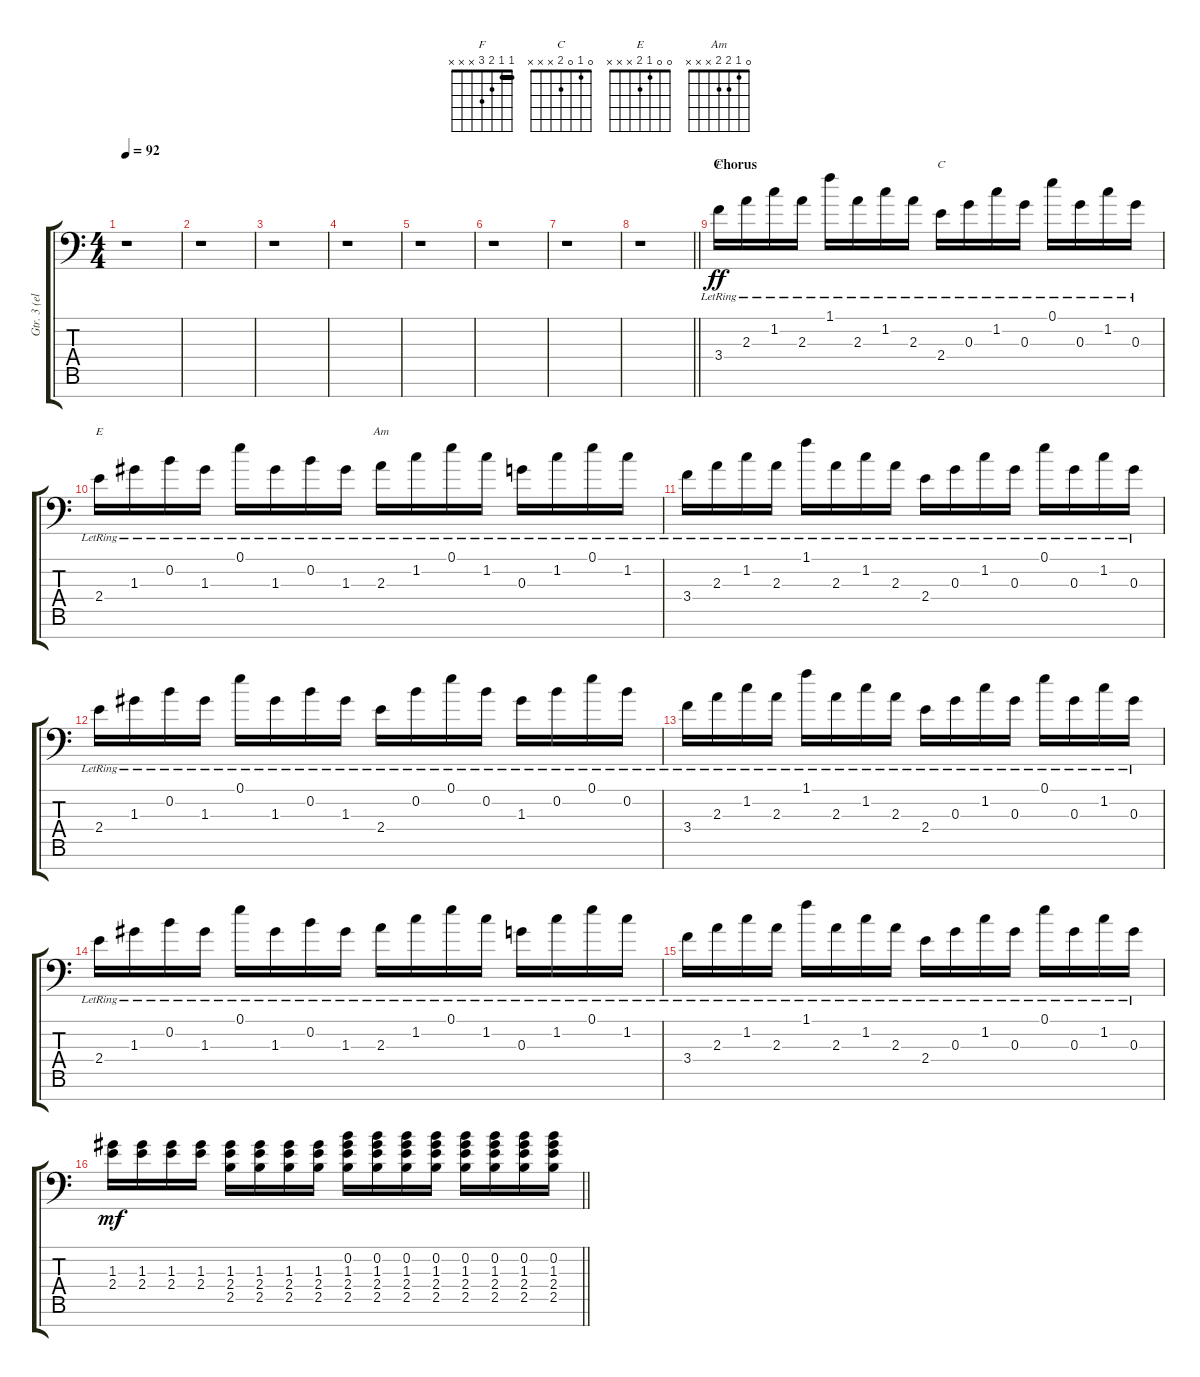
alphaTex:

\track ("Gtr. 3 (elec.)" "Gtr. 3 (el") {instrument electricguitarjazz}
\staff {score tabs}
\tuning (E4 B3 G3 D3 A2 E2 A1) {hide}
\chord ("F" 1 1 2 3 x x x) {barre 1}
\chord ("C" 0 1 0 2 x x x)
\chord ("E" 0 0 1 2 x x x)
\chord ("Am" 0 1 2 2 x x x)
\ts (4 4)
\tempo 92
\clef f4
\ks c
r.1{dy f} |
r.1 |
r.1 |
r.1 |
r.1 |
r.1 |
r.1 |
\barLineRight lightlight
r.1 |
\section ("" "Chorus")
3.4{lr}.16{ch "F" dy ff} 2.3{lr}.16 1.2{lr}.16 2.3{lr}.16 1.1{lr}.16 2.3{lr}.16 1.2{lr}.16 2.3{lr}.16 2.4{lr}.16{ch "C"} 0.3{lr}.16 1.2{lr}.16 0.3{lr}.16 0.1{lr}.16 0.3{lr}.16 1.2{lr}.16 0.3{lr}.16 |
2.4{lr}.16{ch "E"} 1.3{lr}.16 0.2{lr}.16 1.3{lr}.16 0.1{lr}.16 1.3{lr}.16 0.2{lr}.16 1.3{lr}.16 2.3{lr}.16{ch "Am"} 1.2{lr}.16 0.1{lr}.16 1.2{lr}.16 0.3{lr}.16 1.2{lr}.16 0.1{lr}.16 1.2{lr}.16 |
3.4{lr}.16 2.3{lr}.16 1.2{lr}.16 2.3{lr}.16 1.1{lr}.16 2.3{lr}.16 1.2{lr}.16 2.3{lr}.16 2.4{lr}.16 0.3{lr}.16 1.2{lr}.16 0.3{lr}.16 0.1{lr}.16 0.3{lr}.16 1.2{lr}.16 0.3{lr}.16 |
2.4{lr}.16 1.3{lr}.16 0.2{lr}.16 1.3{lr}.16 0.1{lr}.16 1.3{lr}.16 0.2{lr}.16 1.3{lr}.16 2.4{lr}.16 0.2{lr}.16 0.1{lr}.16 0.2{lr}.16 1.3{lr}.16 0.2{lr}.16 0.1{lr}.16 0.2{lr}.16 |
3.4{lr}.16 2.3{lr}.16 1.2{lr}.16 2.3{lr}.16 1.1{lr}.16 2.3{lr}.16 1.2{lr}.16 2.3{lr}.16 2.4{lr}.16 0.3{lr}.16 1.2{lr}.16 0.3{lr}.16 0.1{lr}.16 0.3{lr}.16 1.2{lr}.16 0.3{lr}.16 |
2.4{lr}.16 1.3{lr}.16 0.2{lr}.16 1.3{lr}.16 0.1{lr}.16 1.3{lr}.16 0.2{lr}.16 1.3{lr}.16 2.3{lr}.16 1.2{lr}.16 0.1{lr}.16 1.2{lr}.16 0.3{lr}.16 1.2{lr}.16 0.1{lr}.16 1.2{lr}.16 |
3.4{lr}.16 2.3{lr}.16 1.2{lr}.16 2.3{lr}.16 1.1{lr}.16 2.3{lr}.16 1.2{lr}.16 2.3{lr}.16 2.4{lr}.16 0.3{lr}.16 1.2{lr}.16 0.3{lr}.16 0.1{lr}.16 0.3{lr}.16 1.2{lr}.16 0.3{lr}.16 |
\barLineRight lightlight
(1.3 2.4).16{dy mf volume 13} (1.3 2.4).16 (1.3 2.4).16 (1.3 2.4).16 (1.3 2.4 2.5).16 (1.3 2.4 2.5).16 (1.3 2.4 2.5).16 (1.3 2.4 2.5).16 (0.2 1.3 2.4 2.5).16 (0.2 1.3 2.4 2.5).16 (0.2 1.3 2.4 2.5).16 (0.2 1.3 2.4 2.5).16 (0.2 1.3 2.4 2.5).16 (0.2 1.3 2.4 2.5).16 (0.2 1.3 2.4 2.5).16 (0.2 1.3 2.4 2.5).16
